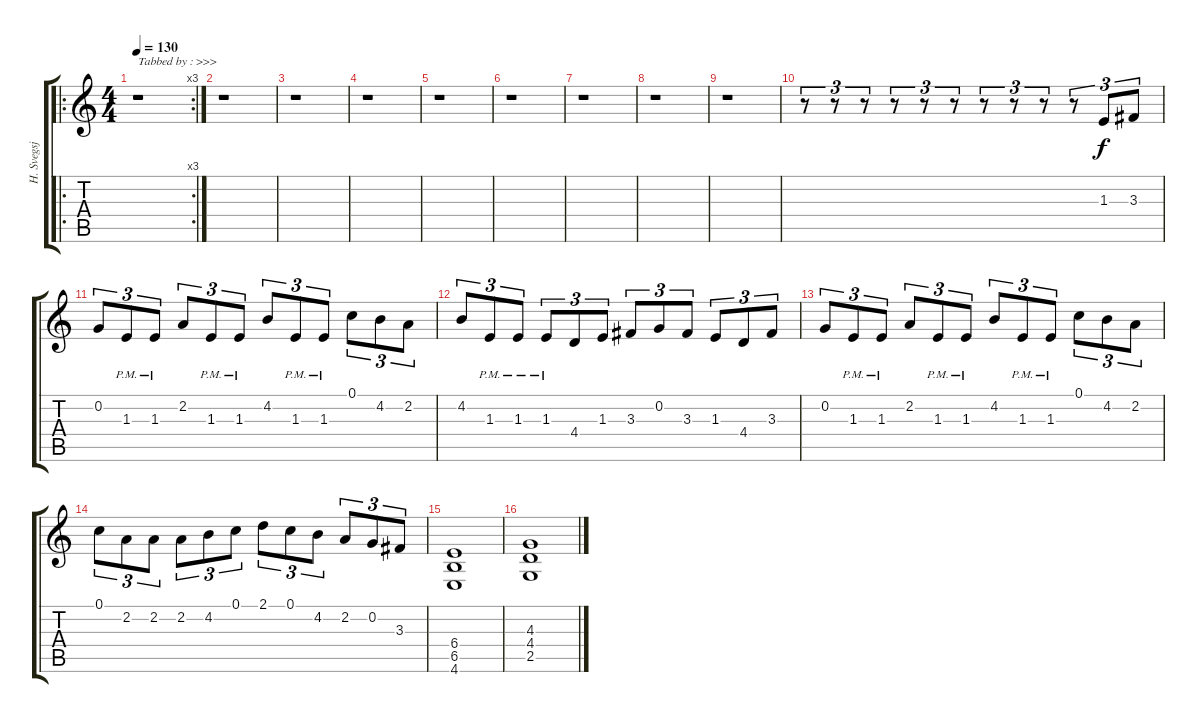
\track (" H. Svegsjo (rhythm guitar)" " H. Svegsj") {instrument distortionguitar}
\staff {score tabs}
\tuning (C4 G3 Eb3 Bb2 F2 C2) {hide}
\ro
\rc 3
\ts (4 4)
\tempo 130
\clef g2
\ks c
r.1{txt "Tabbed by : >>>" dy f instrument distortionguitar} |
r.1 |
r.1 |
r.1 |
r.1 |
r.1 |
r.1 |
r.1 |
r.1 |
r.8{tu (3 2)} r.8{tu (3 2)} r.8{tu (3 2)} r.8{tu (3 2)} r.8{tu (3 2)} r.8{tu (3 2)} r.8{tu (3 2)} r.8{tu (3 2)} r.8{tu (3 2)} r.8{tu (3 2)} 1.3.8{tu (3 2)} 3.3.8{tu (3 2)} |
0.2.8{tu (3 2)} 1.3{pm}.8{tu (3 2)} 1.3{pm}.8{tu (3 2)} 2.2.8{tu (3 2)} 1.3{pm}.8{tu (3 2)} 1.3{pm}.8{tu (3 2)} 4.2.8{tu (3 2)} 1.3{pm}.8{tu (3 2)} 1.3{pm}.8{tu (3 2)} 0.1.8{tu (3 2)} 4.2.8{tu (3 2)} 2.2.8{tu (3 2)} |
4.2.8{tu (3 2)} 1.3{pm}.8{tu (3 2)} 1.3{pm}.8{tu (3 2)} 1.3{pm}.8{tu (3 2)} 4.4.8{tu (3 2)} 1.3.8{tu (3 2)} 3.3.8{tu (3 2)} 0.2.8{tu (3 2)} 3.3.8{tu (3 2)} 1.3.8{tu (3 2)} 4.4.8{tu (3 2)} 3.3.8{tu (3 2)} |
0.2.8{tu (3 2)} 1.3{pm}.8{tu (3 2)} 1.3{pm}.8{tu (3 2)} 2.2.8{tu (3 2)} 1.3{pm}.8{tu (3 2)} 1.3{pm}.8{tu (3 2)} 4.2.8{tu (3 2)} 1.3{pm}.8{tu (3 2)} 1.3{pm}.8{tu (3 2)} 0.1.8{tu (3 2)} 4.2.8{tu (3 2)} 2.2.8{tu (3 2)} |
0.1.8{tu (3 2)} 2.2.8{tu (3 2)} 2.2.8{tu (3 2)} 2.2.8{tu (3 2)} 4.2.8{tu (3 2)} 0.1.8{tu (3 2)} 2.1.8{tu (3 2)} 0.1.8{tu (3 2)} 4.2.8{tu (3 2)} 2.2.8{tu (3 2)} 0.2.8{tu (3 2)} 3.3.8{tu (3 2)} |
(6.4 6.5 4.6).1 |
(4.3 4.4 2.5).1
